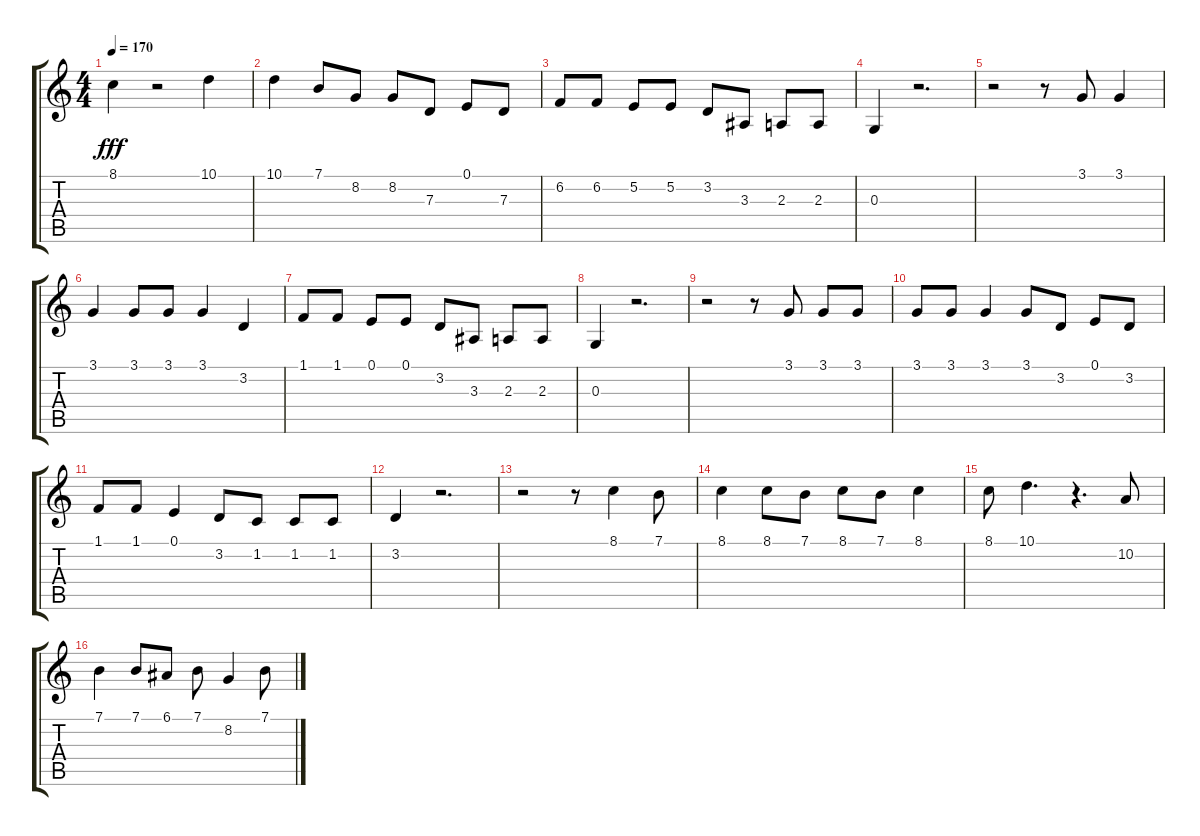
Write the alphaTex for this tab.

\track "" {instrument harmonica}
\staff {score tabs}
\tuning (E4 B3 G3 D3 A2 E2) {hide}
\ts (4 4)
\tempo 170
\clef g2
\ks c
8.1.4{dy fff} r.2 10.1.4 |
10.1.4 7.1.8 8.2.8 8.2.8 7.3.8 0.1.8 7.3.8 |
6.2.8 6.2.8 5.2.8 5.2.8 3.2.8 3.3.8 2.3.8 2.3.8 |
0.3.4 r.2{d} |
r.2 r.8 3.1.8 3.1.4 |
3.1.4 3.1.8 3.1.8 3.1.4 3.2.4 |
1.1.8 1.1.8 0.1.8 0.1.8 3.2.8 3.3.8 2.3.8 2.3.8 |
0.3.4 r.2{d} |
r.2 r.8 3.1.8 3.1.8 3.1.8 |
3.1.8 3.1.8 3.1.4 3.1.8 3.2.8 0.1.8 3.2.8 |
1.1.8 1.1.8 0.1.4 3.2.8 1.2.8 1.2.8 1.2.8 |
3.2.4 r.2{d} |
r.2 r.8 8.1.4 7.1.8 |
8.1.4 8.1.8 7.1.8 8.1.8 7.1.8 8.1.4 |
8.1.8 10.1.4{d} r.4{d} 10.2.8 |
7.1.4 7.1.8 6.1.8 7.1.8 8.2.4 7.1.8
